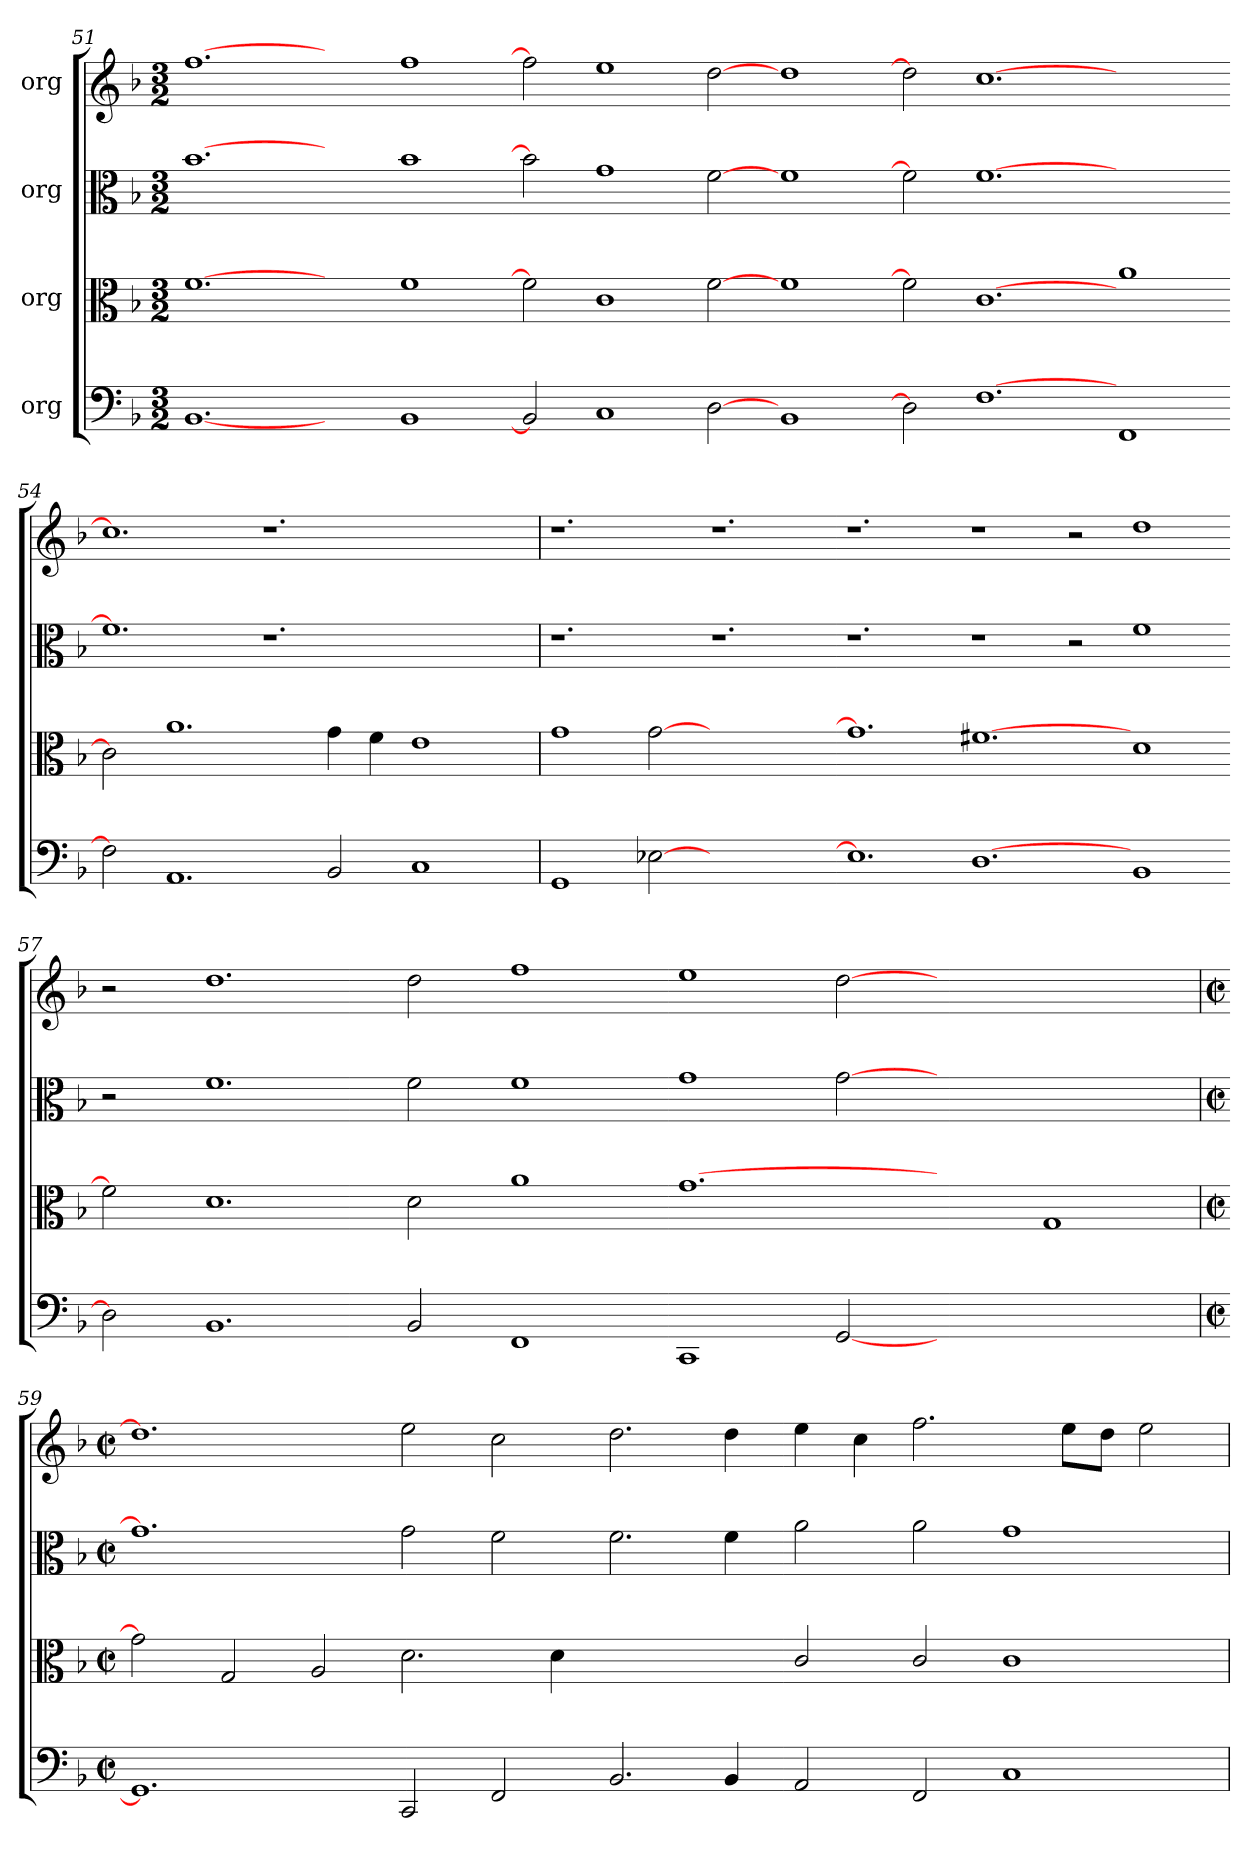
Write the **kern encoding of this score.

**kern	**kern	**kern	**kern
*part4	*part3	*part2	*part1
*staff4	*staff3	*staff2	*staff1
*I"org	*I"org	*I"org	*I"org
*clefF4	*clefC3	*clefC3	*clefG2
*k[b-]	*k[b-]	*k[b-]	*k[b-]
*F:	*F:	*F:	*F:
*M3/2	*M3/2	*M3/2	*M3/2
=51	=51	=51	=51
[1.BB-	[1.f	[1.b-	[1.ff
2ryy	2ryy	2ryy	2ryy
1BB-	1f	1b-	1ff
=52-	=52-	=52-	=52-
2BB-]	2f]	2b-]	2ff]
1C	1c	1g	1ee
[2D	[2f	[2f	[2dd
1BB-	1f	1f	1dd
=53-	=53-	=53-	=53-
2D]	2f]	2f]	2dd]
[1.F	[1.c	[1.f	[1.cc
1FF	1a	1ryy	1ryy
=54-	=54-	=54-	=54-
2F]	2c]	1.f]	1.cc]
1.AA	1.a	.	.
.	.	1.r	1.r
2BB-/	4g\	.	.
.	4f\	.	.
1C	1e	.	.
.	.	2ryy	2ryy
=55	=55	=55	=55
1GG	1g	1.r	1.r
[2E-X	[2g	.	.
1.ryy	1.ryy	1.r	1.r
=56-	=56-	=56-	=56-
1.E-]	1.g]	1.r	1.r
[1.D	[1.f#X	1r	1r
.	.	2r	2r
1BB-	1d	1f	1dd
=57-	=57-	=57-	=57-
2D]	2f#]	2r	2r
1.BB-	1.d	1.f	1.dd
2BB-/	2d\	2f\	2dd\
1FF	1a	1f	1ff
=58-	=58-	=58-	=58-
1CC	[1.g	1g	1ee
[2GG	.	[2g	[2dd
1.ryy	2ryy	1.ryy	1.ryy
.	1G	.	.
=59	=59	=59	=59
*M2/1	*M2/1	*M2/1	*M2/1
*met(c|)	*met(c|)	*met(c|)	*met(c|)
1.GG]	2g]	1.g]	1.dd]
.	2G/	.	.
.	2A/	.	.
2CC/	2.d\	2g\	2ee\
2FF/	.	2f\	2cc\
.	4d\	.	.
2.BB-/	1ryy	2.f\	2.dd\
4BB-/	.	4f\	4dd\
=60-	=60-	=60-	=60-
2AA/	2c/	2a\	4ee\
.	.	.	4cc\
2FF/	2c/	2a\	2.ff\
1C	1c	1g	.
.	.	.	8ee\L
.	.	.	8dd\J
.	.	.	2ee\
=	=	=	=
*-	*-	*-	*-
